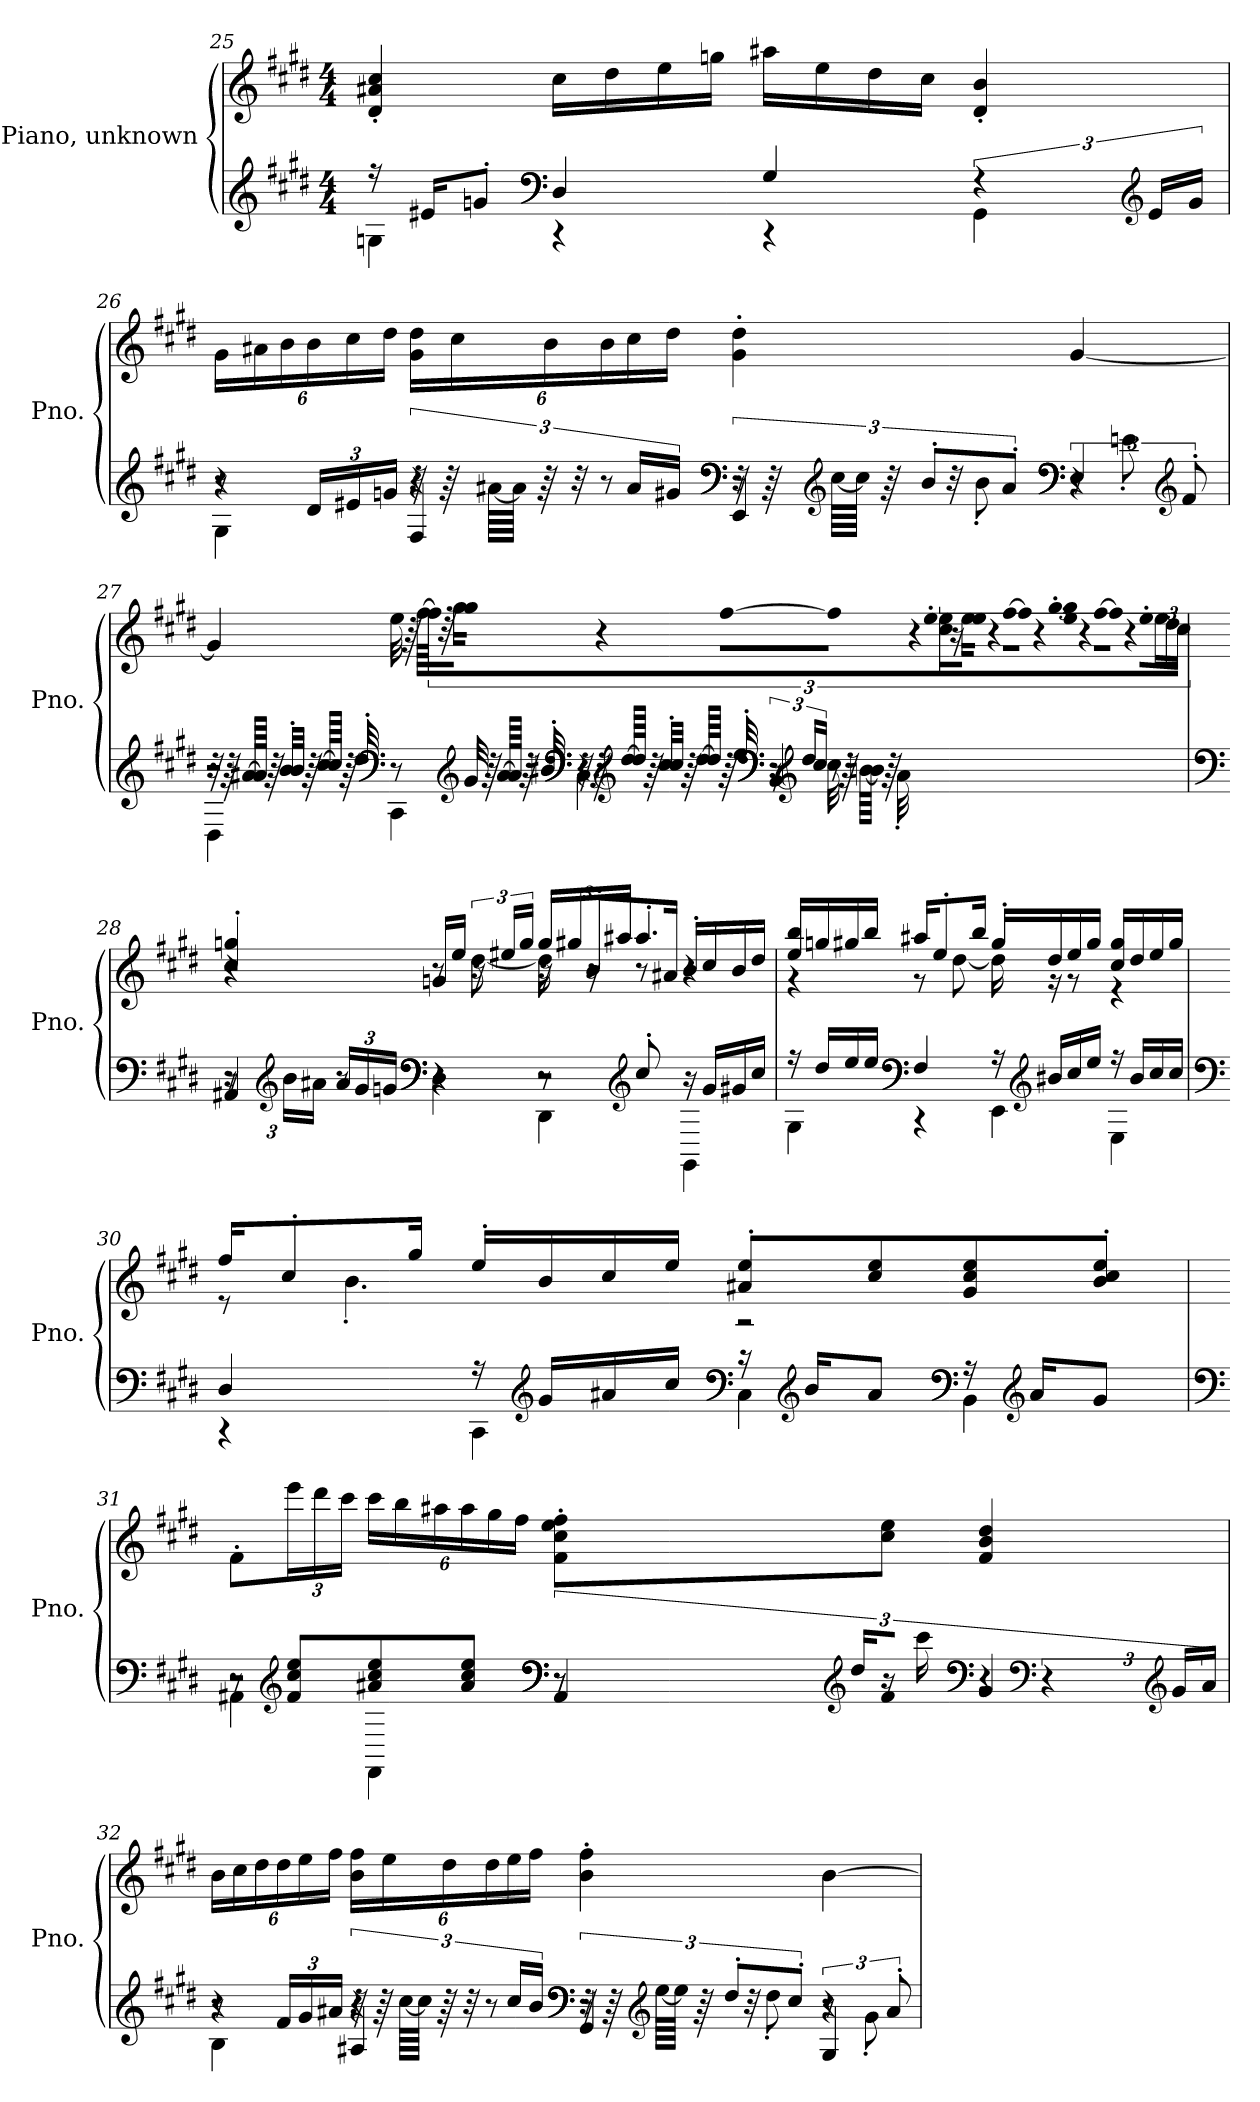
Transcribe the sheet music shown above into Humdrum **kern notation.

**kern	**kern
*part1	*part1
*staff2	*staff1
*I"Piano, unknown	*
*I'Pno.	*
!!LO:LB:g=z
*clefG2	*clefG2
*k[f#c#g#d#]	*k[f#c#g#d#]
*M4/4	*M4/4
=25	=25
*^	*
16r	4Gn\	4d#/' 4a#X/' 4cc#/'
16e#X/KL	.	.
8gn'/J	.	.
*clefF4	*	*
4D#/	4r	16cc#\LL
.	.	16dd#\
.	.	16ee\
.	.	16ggn\JJ
4G/	4r	16aa#X\LL
.	.	16ee\
.	.	16dd#\
.	.	16cc#\JJ
6r	4GG#\	4d#/' 4b/'
*clefG2	*	*
24e#/LL	.	.
24g/JJ	.	.
!!LO:PB:g=z
=26	=26	=26
*	*^	*
*	*	*	*Xbrackettup
8r	4G#\	4r	24g#\LL
.	.	.	24a#X\
.	.	.	24b\
*Xbrackettup	*	*	*
24d#/LL	.	.	24b\
24e#X/	.	.	24cc#\
24gn/JJ	.	.	24dd#\JJ
*brackettup	*	*	*
6r	32r	4F#/	24g#\ 24dd#\LL
.	64r	.	.
.	.	.	24cc#\
.	[64a#X\LLLL	.	.
.	64a#\JJJJ]	.	.
.	64r	.	.
.	.	.	24b\
.	32r	.	.
.	8r	.	24b\
24a#/LL	.	.	24cc#\
24g#X/JJ	.	.	24dd#\JJ
*clefF4	*	*	*
12r	32r	4EE/	4g#\' 4dd#\'
.	64r	.	.
*clefG2	*	*	*
.	[64cc#\LLLL	.	.
.	64cc#\JJJJ]	.	.
.	64r	.	.
12b'/L	.	.	.
.	32r	.	.
.	8b'\	.	.
12a#'/J	.	.	.
*clefF4	*	*	*
6r	8r	4E/	[4g#/
.	8en'\	.	.
*clefG2	*	*	*
12f#'/	.	.	.
!!LO:LB:g=z
=27	=27	=27	=27
32r	4D#\	2r	4g#/]
64r	.	.	.
[64a#X/LLLL	.	.	.
64a#/JJJJ]	.	.	.
64r	.	.	.
32b'/LLL	.	.	.
32b/JJJ	.	.	.
64r	.	.	.
[64cc#/LLLL	.	.	.
64cc#/JJJJ]	.	.	.
64r	.	.	.
32dd#'/	.	.	.
*clefF4	*	*	*
8r	4CC#\	.	32ee\
.	.	.	64r
.	.	.	[64ff#\LLLL
*	*	*	*brackettup
.	.	.	96ff#\JJJJ]
.	.	.	96r
.	.	.	24gg#\LL
*clefG2	*	*	*
32g#/	.	.	32gg#\JJk
64r	.	.	64r
[64a#/LLLL	.	.	[64ff#\LLLL
64a#/JJJJ]	.	.	64ff#\JJJJ]
64r	.	.	64r
32b#X'/	.	.	32ee'\
*clefF4	*	*	*
32r	4C#\	4r	24cc#\ 24ee\
64r	.	.	.
.	.	.	24r
*clefG2	*	*	*
[64dd#/LLLL	.	.	.
64dd#/JJJJ]	.	.	.
64r	.	.	.
.	.	.	24ee\LL
32cc#'/LLL	.	.	.
32cc#/JJJ	.	.	32ee\JJk
64r	.	.	64r
[64dd#/LLLL	.	.	[64ff#\LLLL
64dd#/JJJJ]	.	.	64ff#\JJJJ]
64r	.	.	64r
32ee'/	.	.	32gg#'\
*clefF4	*	*	*
24r	8r	4BB/	32ee\ 32gg#\
.	.	.	64r
*clefG2	*	*	*
24dd#/LL	.	.	.
.	.	.	[64ff#\LLLL
.	.	.	64ff#\JJJJ]
.	.	.	64r
24cc#/JJ	.	.	.
.	.	.	32ee'\KLL
*	*	*	*Xbrackettup
8r	32cc#\	.	24ee\
.	64r	.	.
.	.	.	24dd#\
.	[64bn\LLLL	.	.
.	64b\JJJJ]	.	.
.	64r	.	.
.	.	.	24cc#\JJ
.	32a#'\	.	.
!!LO:LB:g=z
=28	=28	=28	=28
*clefF4	*	*	*
*	*	*	*^
*	*	*	*	*^
8r	24r	4AA#X/	2r	4r	4cc#/' 4ggn/'
*clefG2	*	*	*	*	*
.	24b\LL	.	.	.	.
.	24a#X\JJ	.	.	.	.
*Xbrackettup	*	*	*	*	*
24a#/LL	8r	.	.	.	.
24g#/	.	.	.	.	.
24gn/JJ	.	.	.	.	.
*clefF4	*	*	*	*	*
4r	4D#\	4r	.	8r	16gn/LL
.	.	.	.	.	16ee/JJ
*	*	*	*	*	*brackettup
.	.	.	.	[8dd#\	24r
.	.	.	.	.	24ee#X/LL
.	.	.	.	.	24gg/JJ
*	*	*	*Xbrackettup	*	*
8r	4DD#\	2r	24gg/LL	16dd#\]	16r
.	.	.	24gg#X/	.	.
.	.	.	.	16r	8b'/L
.	.	.	24aa#X/JJ	.	.
*clefG2	*	*	*	*	*
8cc#'/	.	.	4.aa#'/	8r	.
.	.	.	.	.	16a#X/Jk
16r	4GG#\	.	.	4r	16b'/LL
16g/LL	.	.	.	.	16cc#/
16g#X/	.	.	.	.	16b/
16cc#/JJ	.	.	.	.	16dd#/JJ
*	*v	*v	*	*	*
*	*	*	*v	*v
!!LO:LB:g=z
=29	=29	=29	=29
16r	4G#\	16ee/ 16bb/LL	4r
16dd#/LL	.	16ggn/	.
16ee/	.	16gg#X/	.
16ee/JJ	.	16bb/JJ	.
*clefF4	*	*	*
4F#/	4r	16aa#X/KL	8r
.	.	8ee'/	.
.	.	.	[8dd#\
.	.	16bb/Jk	.
16r	4EE\	16gg#'/LL	16dd#\]
*clefG2	*	*	*
16b#X/LL	.	16dd#/	16r
16cc#/	.	16ee/	8r
16ee/JJ	.	16gg#/JJ	.
16r	4E\	16cc#/ 16gg#/LL	4r
16b#/LL	.	16dd#/	.
16cc#/	.	16ee/	.
16cc#/JJ	.	16gg#/JJ	.
!!LO:LB:g=z	!!
=30	=30	=30	=30
*clefF4	*	*	*
4D#/	4r	16ff#/KL	8r
.	.	8cc#'/	.
.	.	.	4.b'\
.	.	16gg#/Jk	.
16r	4CC#\	16ee'/LL	.
*clefG2	*	*	*
16g#/LL	.	16b/	.
16a#X/	.	16cc#/	.
16cc#/JJ	.	16ee/JJ	.
*clefF4	*	*	*
16r	4C#\	8a#X/' 8ee/'L	2r
*clefG2	*	*	*
16b/KL	.	.	.
8a#/J	.	8cc#/ 8ee/	.
*clefF4	*	*	*
16r	4BB\	8g#/ 8cc#/ 8ee/	.
*clefG2	*	*	*
16a#/KL	.	.	.
8g#/J	.	8b/' 8cc#/' 8ee/'J	.
*v	*v	*	*
*	*v	*v
!!LO:LB:g=z
=31	=31
*clefF4	*
*^	*
*	*^	*
8r	4AA#X\	2r	8f#'\L
*clefG2	*	*	*
8f#/ 8cc#/ 8ee/L	.	.	24eee\L
.	.	.	24ddd#\
.	.	.	24ccc#\JJ
8a#X/ 8cc#/ 8ee/	4FF#\	.	24ccc#\LL
.	.	.	24bb\
.	.	.	24aa#X\
8a#/ 8cc#/ 8ee/J	.	.	24aa#\
.	.	.	24gg#\
.	.	.	24ff#\JJ
*clefF4	*	*	*
*brackettup	*	*	*
12r	8r	4AA#/	8f#\' 8cc#\' 8ee\' 8ff#\'L
*clefG2	*	*	*
24dd#/KL	.	.	.
8f#/J	16r	.	8cc#\ 8ee\J
.	16ccc#\	.	.
*clefF4	*	*	*
6r	4r	4BB/	4f#/ 4b/ 4dd#/
*clefG2	*	*	*
24g#/LL	.	.	.
24a#/JJ	.	.	.
!!LO:PB:g=z
=32	=32	=32	=32
8r	4B\	4r	24b\LL
.	.	.	24cc#\
.	.	.	24dd#\
*Xbrackettup	*	*	*
24f#/LL	.	.	24dd#\
24g#/	.	.	24ee\
24a#X/JJ	.	.	24ff#\JJ
*brackettup	*	*	*
6r	32r	4A#X/	24b\ 24ff#\LL
.	64r	.	.
.	.	.	24ee\
.	[64cc#\LLLL	.	.
.	64cc#\JJJJ]	.	.
.	64r	.	.
.	.	.	24dd#\
.	32r	.	.
.	8r	.	24dd#\
24cc#/LL	.	.	24ee\
24b/JJ	.	.	24ff#\JJ
*clefF4	*	*	*
12r	32r	4GG#/	4b\' 4ff#\'
.	64r	.	.
*clefG2	*	*	*
.	[64ee\LLLL	.	.
.	64ee\JJJJ]	.	.
.	64r	.	.
12dd#'/L	.	.	.
.	32r	.	.
.	8dd#'\	.	.
12cc#'/J	.	.	.
6r	8r	4G#/	[4b\
.	8g#'\	.	.
12a#'/	.	.	.
*v	*v	*v	*
=	=
*-	*-
